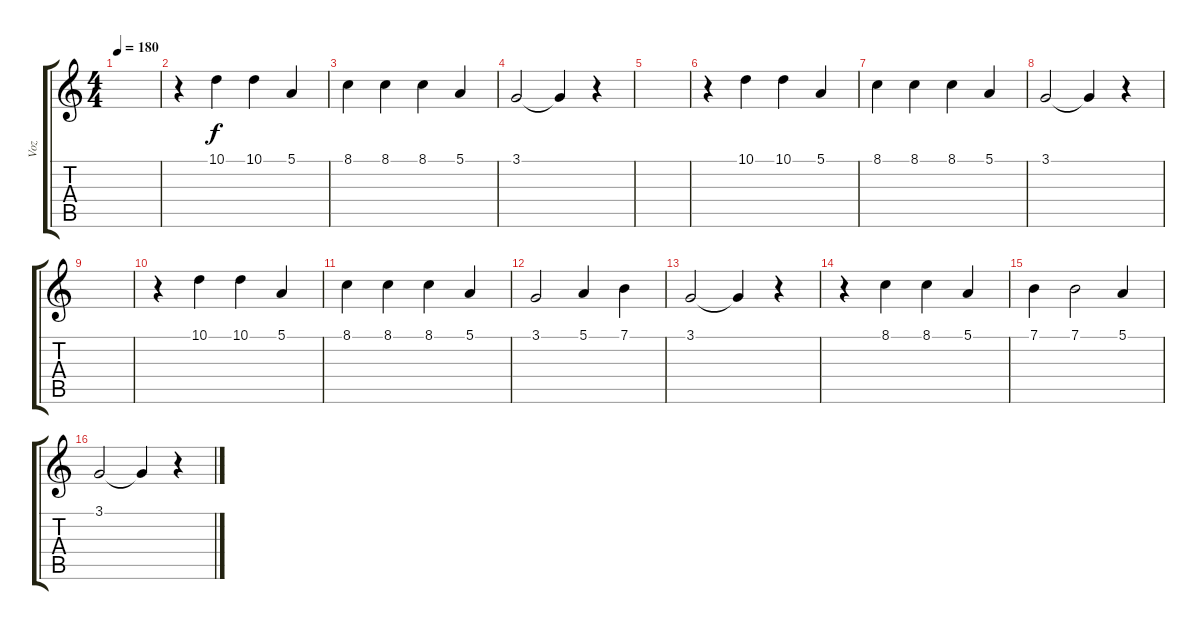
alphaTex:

\track ("Voz" "Voz") {instrument synthvoice}
\staff {score tabs}
\tuning (E4 B3 G3 D3 A2 E2) {hide}
\ts (4 4)
\tempo 180
\clef g2
\ks c
|
r.4 10.1.4 10.1.4 5.1.4 |
8.1.4 8.1.4 8.1.4 5.1.4 |
3.1.2 3.1{t}.4 r.4 |
|
r.4 10.1.4 10.1.4 5.1.4 |
8.1.4 8.1.4 8.1.4 5.1.4 |
3.1.2 3.1{t}.4 r.4 |
|
r.4 10.1.4 10.1.4 5.1.4 |
8.1.4 8.1.4 8.1.4 5.1.4 |
3.1.2 5.1.4 7.1.4 |
3.1.2 3.1{t}.4 r.4 |
r.4 8.1.4 8.1.4 5.1.4 |
7.1.4 7.1.2 5.1.4 |
3.1.2 3.1{t}.4 r.4
